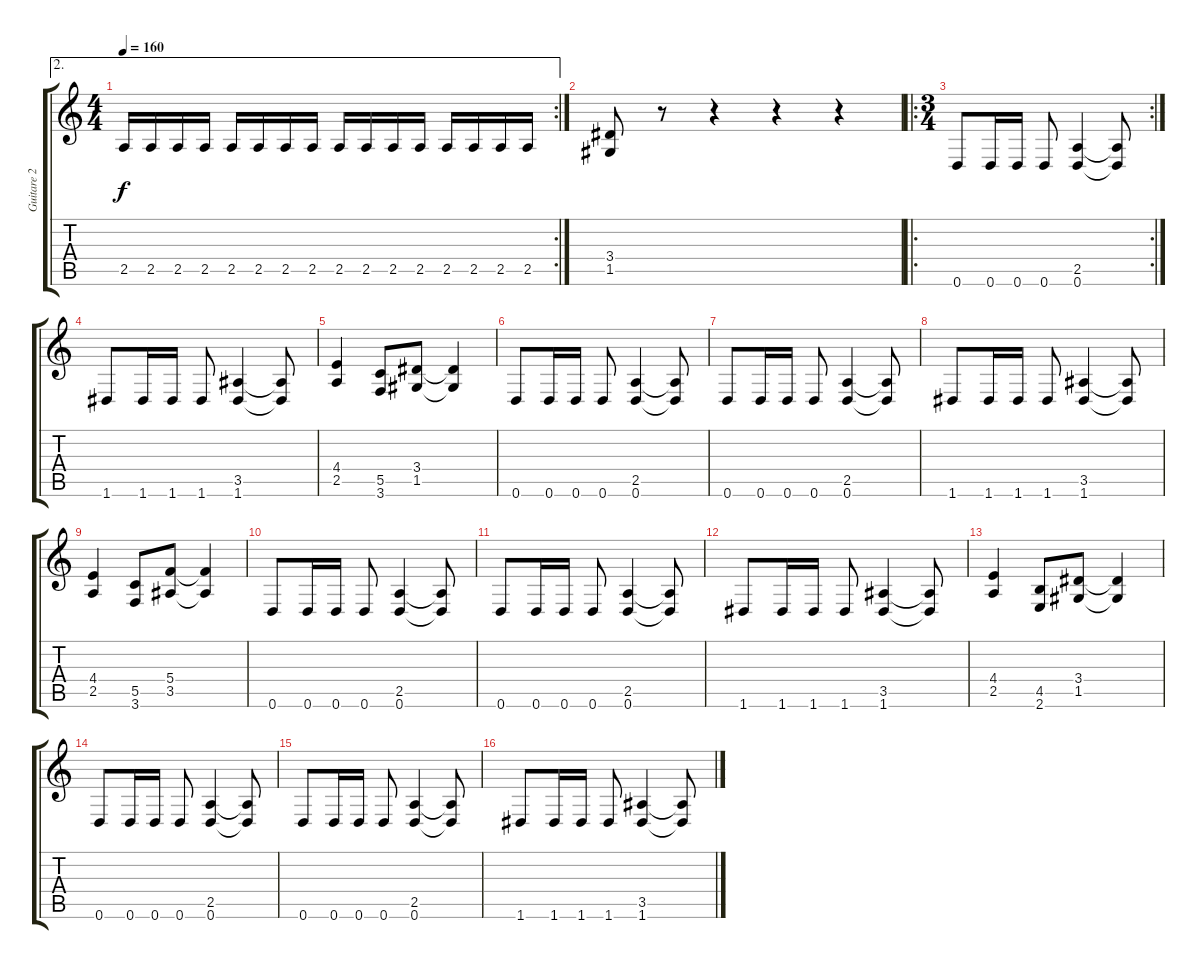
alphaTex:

\track ("Guitare 2 " "Guitare 2 ") {instrument distortionguitar}
\staff {score tabs}
\tuning (D4 A3 F3 C3 G2 D2) {hide}
\ae 2
\rc 2
\ts (4 4)
\tempo 160
\clef g2
\ks c
2.5.16{dy f} 2.5.16 2.5.16 2.5.16 2.5.16 2.5.16 2.5.16 2.5.16 2.5.16 2.5.16 2.5.16 2.5.16 2.5.16 2.5.16 2.5.16 2.5.16 |
(3.4 1.5).8 r.8 r.4 r.4 r.4 |
\ro
\rc 2
\ts (3 4)
0.6.8 0.6.16 0.6.16 0.6.8 (2.5 0.6).4 (2.5{t} 0.6{t}).8 |
1.6.8 1.6.16 1.6.16 1.6.8 (3.5 1.6).4 (3.5{t} 1.6{t}).8 |
(4.4 2.5).4 (5.5 3.6).8 (3.4 1.5).8 (3.4{t} 1.5{t}).4 |
0.6.8 0.6.16 0.6.16 0.6.8 (2.5 0.6).4 (2.5{t} 0.6{t}).8 |
0.6.8 0.6.16 0.6.16 0.6.8 (2.5 0.6).4 (2.5{t} 0.6{t}).8 |
1.6.8 1.6.16 1.6.16 1.6.8 (3.5 1.6).4 (3.5{t} 1.6{t}).8 |
(4.4 2.5).4 (5.5 3.6).8 (5.4 3.5).8 (5.4{t} 3.5{t}).4 |
0.6.8 0.6.16 0.6.16 0.6.8 (2.5 0.6).4 (2.5{t} 0.6{t}).8 |
0.6.8 0.6.16 0.6.16 0.6.8 (2.5 0.6).4 (2.5{t} 0.6{t}).8 |
1.6.8 1.6.16 1.6.16 1.6.8 (3.5 1.6).4 (3.5{t} 1.6{t}).8 |
(4.4 2.5).4 (4.5 2.6).8 (3.4 1.5).8 (3.4{t} 1.5{t}).4 |
0.6.8 0.6.16 0.6.16 0.6.8 (2.5 0.6).4 (2.5{t} 0.6{t}).8 |
0.6.8 0.6.16 0.6.16 0.6.8 (2.5 0.6).4 (2.5{t} 0.6{t}).8 |
1.6.8 1.6.16 1.6.16 1.6.8 (3.5 1.6).4 (3.5{t} 1.6{t}).8
